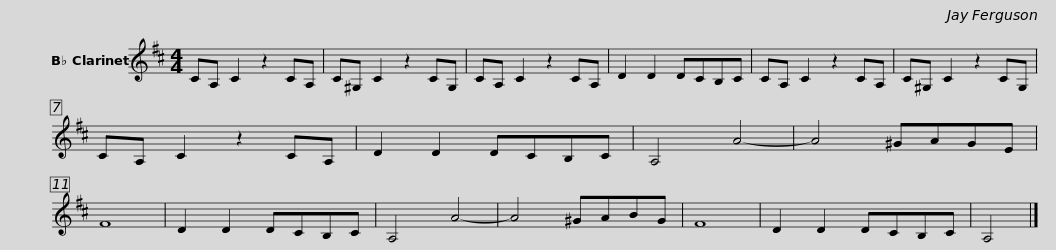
X:1
L:1/8
M:4/4
I:linebreak $
K:none
V:1 treble transpose=-2
V:1
[K:D] CA, C2 z2 CA, | C^G, C2 z2 CG, | CA, C2 z2 CA, | D2 D2 DCB,C | CA, C2 z2 CA, | %5
 C^G, C2 z2 CG, |$ CA, C2 z2 CA, | D2 D2 DCB,C | A,4 A4- | A4 ^GAGE | %10
 F8 | D2 D2 DCB,C | A,4 A4- | A4 ^GABG | F8 |$ %15
 D2 D2 DCB,C | A,4 |] %17
